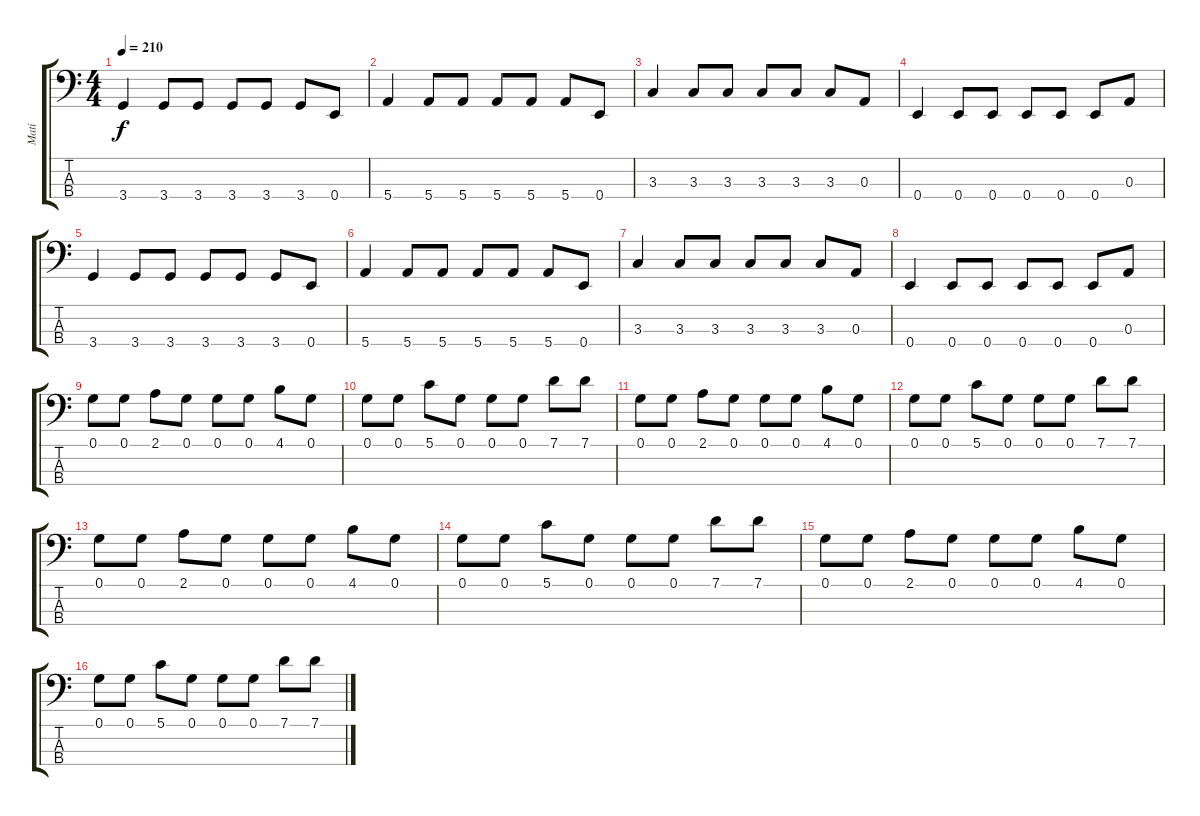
\track ("Mati" "Mati") {instrument electricbasspick}
\staff {score tabs}
\tuning (G2 D2 A1 E1) {hide}
\ts (4 4)
\tempo 210
\clef f4
\ks c
3.4.4{dy f volume 15} 3.4.8 3.4.8 3.4.8 3.4.8 3.4.8 0.4.8 |
5.4.4 5.4.8 5.4.8 5.4.8 5.4.8 5.4.8 0.4.8 |
3.3.4 3.3.8 3.3.8 3.3.8 3.3.8 3.3.8 0.3.8 |
0.4.4 0.4.8 0.4.8 0.4.8 0.4.8 0.4.8 0.3.8 |
3.4.4 3.4.8 3.4.8 3.4.8 3.4.8 3.4.8 0.4.8 |
5.4.4 5.4.8 5.4.8 5.4.8 5.4.8 5.4.8 0.4.8 |
3.3.4 3.3.8 3.3.8 3.3.8 3.3.8 3.3.8 0.3.8 |
0.4.4 0.4.8 0.4.8 0.4.8 0.4.8 0.4.8 0.3.8 |
0.1.8 0.1.8 2.1.8 0.1.8 0.1.8 0.1.8 4.1.8 0.1.8 |
0.1.8 0.1.8 5.1.8 0.1.8 0.1.8 0.1.8 7.1.8 7.1.8 |
0.1.8 0.1.8 2.1.8 0.1.8 0.1.8 0.1.8 4.1.8 0.1.8 |
0.1.8 0.1.8 5.1.8 0.1.8 0.1.8 0.1.8 7.1.8 7.1.8 |
0.1.8 0.1.8 2.1.8 0.1.8 0.1.8 0.1.8 4.1.8 0.1.8 |
0.1.8 0.1.8 5.1.8 0.1.8 0.1.8 0.1.8 7.1.8 7.1.8 |
0.1.8 0.1.8 2.1.8 0.1.8 0.1.8 0.1.8 4.1.8 0.1.8 |
0.1.8 0.1.8 5.1.8 0.1.8 0.1.8 0.1.8 7.1.8 7.1.8
